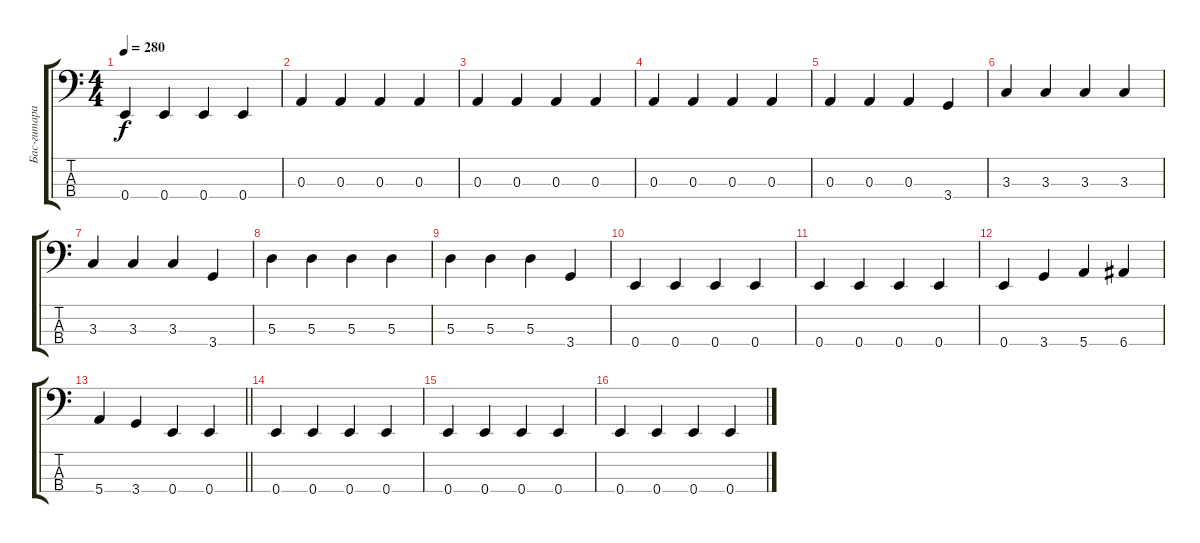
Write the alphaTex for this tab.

\track ("Бас-гитара" "Бас-гитара") {instrument electricbasspick}
\staff {score tabs}
\tuning (G2 D2 A1 E1) {hide}
\ts (4 4)
\tempo 280
\clef f4
\ks c
0.4.4{dy f} 0.4.4 0.4.4 0.4.4 |
0.3.4 0.3.4 0.3.4 0.3.4 |
0.3.4 0.3.4 0.3.4 0.3.4 |
0.3.4 0.3.4 0.3.4 0.3.4 |
0.3.4 0.3.4 0.3.4 3.4.4 |
3.3.4 3.3.4 3.3.4 3.3.4 |
3.3.4 3.3.4 3.3.4 3.4.4 |
5.3.4 5.3.4 5.3.4 5.3.4 |
5.3.4 5.3.4 5.3.4 3.4.4 |
0.4.4 0.4.4 0.4.4 0.4.4 |
0.4.4 0.4.4 0.4.4 0.4.4 |
0.4.4 3.4.4 5.4.4 6.4.4 |
\barLineRight lightlight
5.4.4 3.4.4 0.4.4 0.4.4 |
0.4.4 0.4.4 0.4.4 0.4.4 |
0.4.4 0.4.4 0.4.4 0.4.4 |
0.4.4 0.4.4 0.4.4 0.4.4
